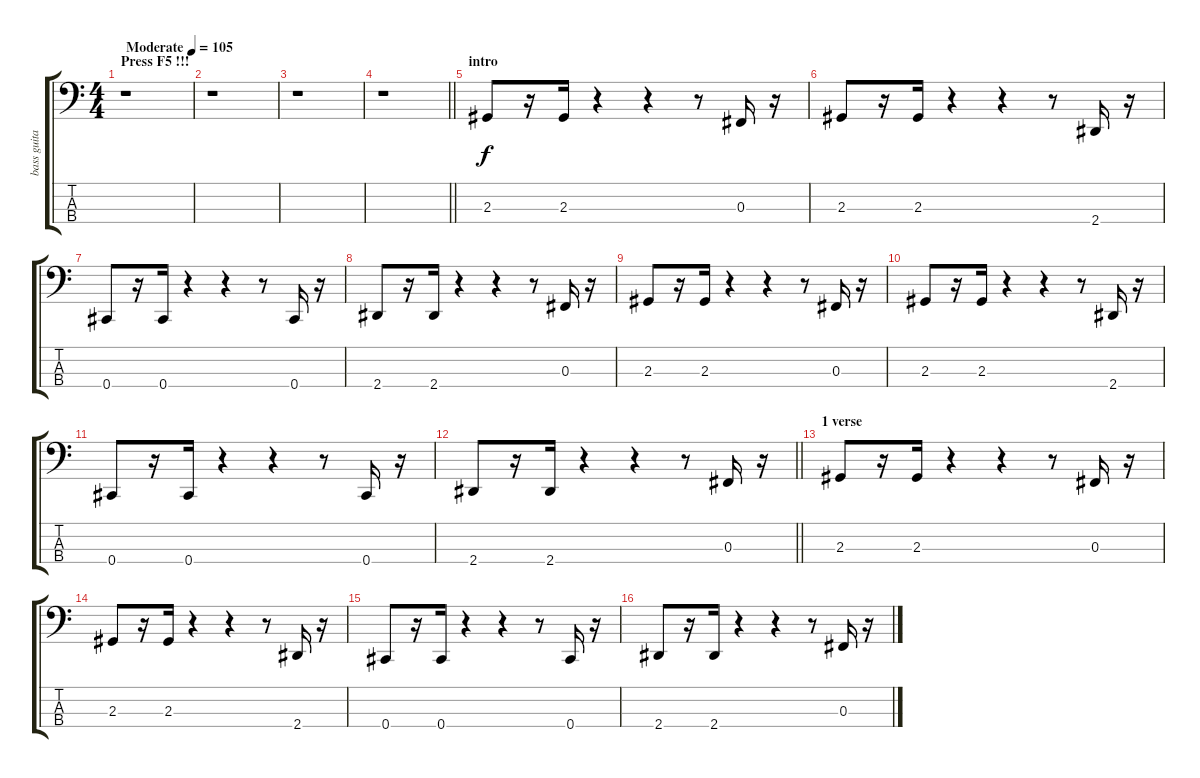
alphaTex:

\track ("bass guitar" "bass guita") {instrument electricbasspick}
\staff {score tabs}
\tuning (E2 B1 Gb1 Db1) {hide}
\ts (4 4)
\section ("" "Press F5 !!!")
\tempo (105 "Moderate")
\clef f4
\ks c
r.1{dy f instrument electricbasspick} |
r.1 |
r.1 |
\barLineRight lightlight
r.1 |
\section ("" "intro")
2.3.8 r.16 2.3.16 r.4 r.4 r.8 0.3.16 r.16 |
2.3.8 r.16 2.3.16 r.4 r.4 r.8 2.4.16 r.16 |
0.4.8 r.16 0.4.16 r.4 r.4 r.8 0.4.16 r.16 |
2.4.8 r.16 2.4.16 r.4 r.4 r.8 0.3.16 r.16 |
2.3.8 r.16 2.3.16 r.4 r.4 r.8 0.3.16 r.16 |
2.3.8 r.16 2.3.16 r.4 r.4 r.8 2.4.16 r.16 |
0.4.8 r.16 0.4.16 r.4 r.4 r.8 0.4.16 r.16 |
\barLineRight lightlight
2.4.8 r.16 2.4.16 r.4 r.4 r.8 0.3.16 r.16 |
\section ("" "1 verse")
2.3.8 r.16 2.3.16 r.4 r.4 r.8 0.3.16 r.16 |
2.3.8 r.16 2.3.16 r.4 r.4 r.8 2.4.16 r.16 |
0.4.8 r.16 0.4.16 r.4 r.4 r.8 0.4.16 r.16 |
2.4.8 r.16 2.4.16 r.4 r.4 r.8 0.3.16 r.16
